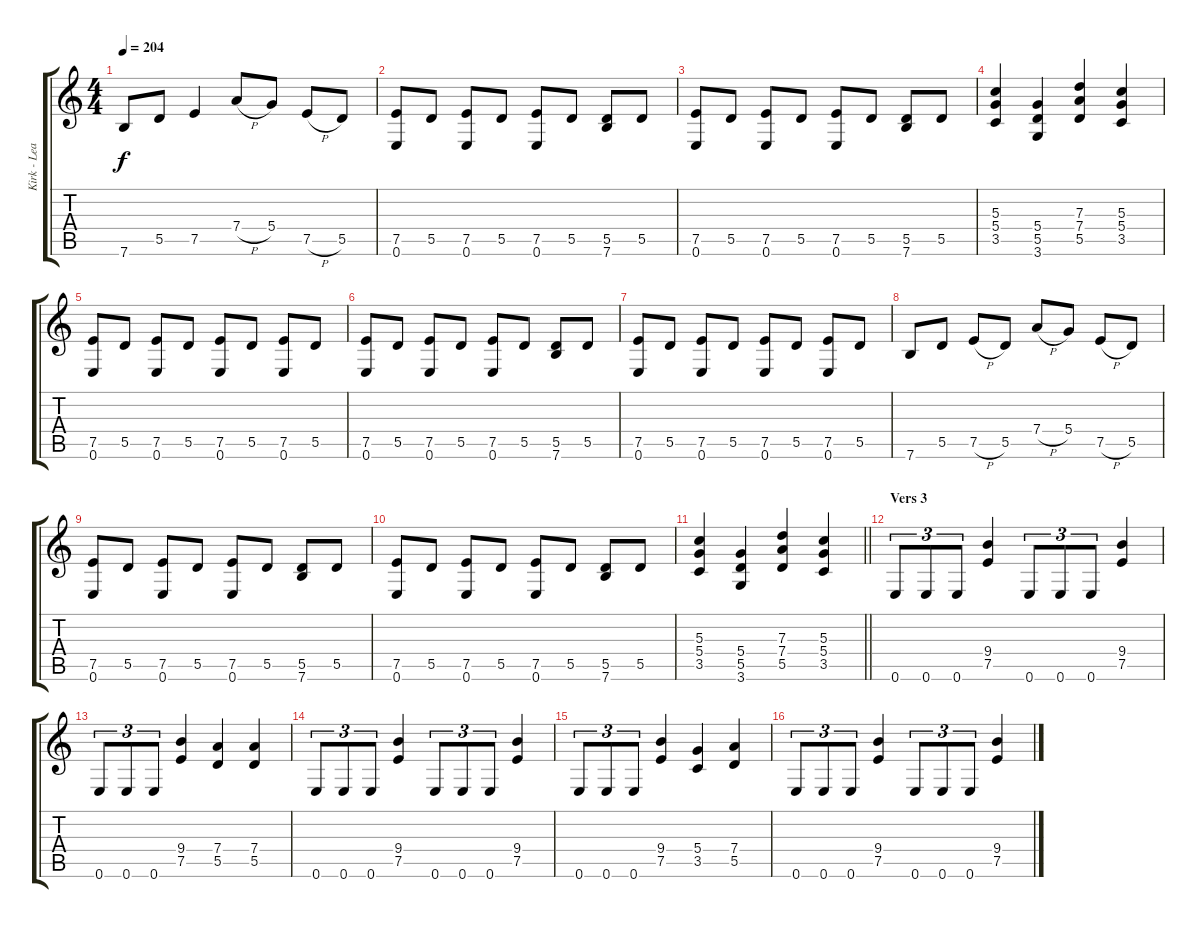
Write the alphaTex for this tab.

\track ("Kirk - Lead Guitar" "Kirk - Lea") {solo instrument distortionguitar}
\staff {score tabs}
\tuning (E4 B3 G3 D3 A2 E2) {hide}
\ts (4 4)
\tempo 204
\clef g2
\ks c
7.6.8{dy f} 5.5.8 7.5.4 7.4{h}.8 5.4.8 7.5{h}.8 5.5.8 |
(7.5 0.6).8 5.5.8 (7.5 0.6).8 5.5.8 (7.5 0.6).8 5.5.8 (5.5 7.6).8 5.5.8 |
(7.5 0.6).8 5.5.8 (7.5 0.6).8 5.5.8 (7.5 0.6).8 5.5.8 (5.5 7.6).8 5.5.8 |
(5.3 5.4 3.5).4 (5.4 5.5 3.6).4 (7.3 7.4 5.5).4 (5.3 5.4 3.5).4 |
(7.5 0.6).8 5.5.8 (7.5 0.6).8 5.5.8 (7.5 0.6).8 5.5.8 (7.5 0.6).8 5.5.8 |
(7.5 0.6).8 5.5.8 (7.5 0.6).8 5.5.8 (7.5 0.6).8 5.5.8 (5.5 7.6).8 5.5.8 |
(7.5 0.6).8 5.5.8 (7.5 0.6).8 5.5.8 (7.5 0.6).8 5.5.8 (7.5 0.6).8 5.5.8 |
7.6.8 5.5.8 7.5{h}.8 5.5.8 7.4{h}.8 5.4.8 7.5{h}.8 5.5.8 |
(7.5 0.6).8 5.5.8 (7.5 0.6).8 5.5.8 (7.5 0.6).8 5.5.8 (5.5 7.6).8 5.5.8 |
(7.5 0.6).8 5.5.8 (7.5 0.6).8 5.5.8 (7.5 0.6).8 5.5.8 (5.5 7.6).8 5.5.8 |
\barLineRight lightlight
(5.3 5.4 3.5).4 (5.4 5.5 3.6).4 (7.3 7.4 5.5).4 (5.3 5.4 3.5).4 |
\section ("" "Vers 3")
0.6.8{tu (3 2)} 0.6.8{tu (3 2)} 0.6.8{tu (3 2)} (9.4 7.5).4 0.6.8{tu (3 2)} 0.6.8{tu (3 2)} 0.6.8{tu (3 2)} (9.4 7.5).4 |
0.6.8{tu (3 2)} 0.6.8{tu (3 2)} 0.6.8{tu (3 2)} (9.4 7.5).4 (7.4 5.5).4 (7.4 5.5).4 |
0.6.8{tu (3 2)} 0.6.8{tu (3 2)} 0.6.8{tu (3 2)} (9.4 7.5).4 0.6.8{tu (3 2)} 0.6.8{tu (3 2)} 0.6.8{tu (3 2)} (9.4 7.5).4 |
0.6.8{tu (3 2)} 0.6.8{tu (3 2)} 0.6.8{tu (3 2)} (9.4 7.5).4 (5.4 3.5).4 (7.4 5.5).4 |
0.6.8{tu (3 2)} 0.6.8{tu (3 2)} 0.6.8{tu (3 2)} (9.4 7.5).4 0.6.8{tu (3 2)} 0.6.8{tu (3 2)} 0.6.8{tu (3 2)} (9.4 7.5).4
